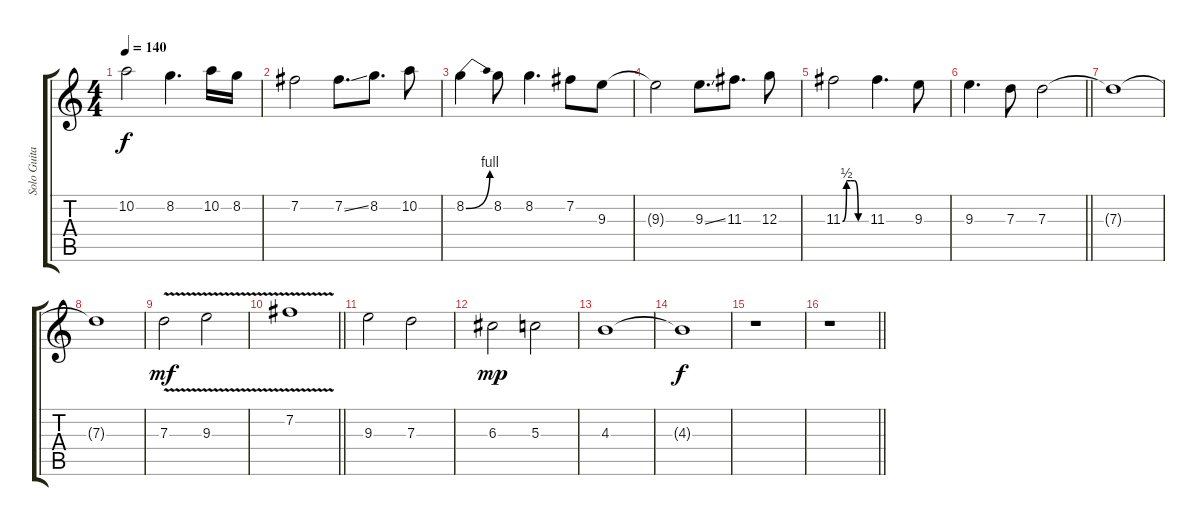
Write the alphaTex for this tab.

\track ("Solo Guitar" "Solo Guita") {instrument overdrivenguitar}
\staff {score tabs}
\tuning (E4 B3 G3 D3 A2 E2) {hide}
\ts (4 4)
\tempo 140
\clef g2
\ks c
10.2.2{dy f volume 12} 8.2.4{d} 10.2.16 8.2.16 |
7.2.2{volume 12} 7.2{ss}.8{d} 8.2.8{d} 10.2.8 |
8.2{be (bend 0 0 60 4)}.4{volume 12} 8.2.8 8.2.4{d} 7.2.8 9.3.8 |
9.3{t}.2 9.3{ss}.8{d volume 12} 11.3.8{d} 12.3.8 |
11.3{be (custom 0 0 10 2 20 2 30 2 40 0 60 0)}.2{volume 12} 11.3.4{d} 9.3.8 |
\barLineRight lightlight
9.3.4{d volume 12} 7.3.8 7.3.2 |
7.3{t}.1 |
7.3{t}.1 |
7.3{v}.2{dy mf volume 9} 9.3{v}.2 |
\barLineRight lightlight
7.2{v}.1 |
9.3.2 7.3.2 |
6.3.2{dy mp} 5.3.2 |
4.3.1 |
4.3{t}.1{dy f} |
r.1 |
\barLineRight lightlight
r.1
